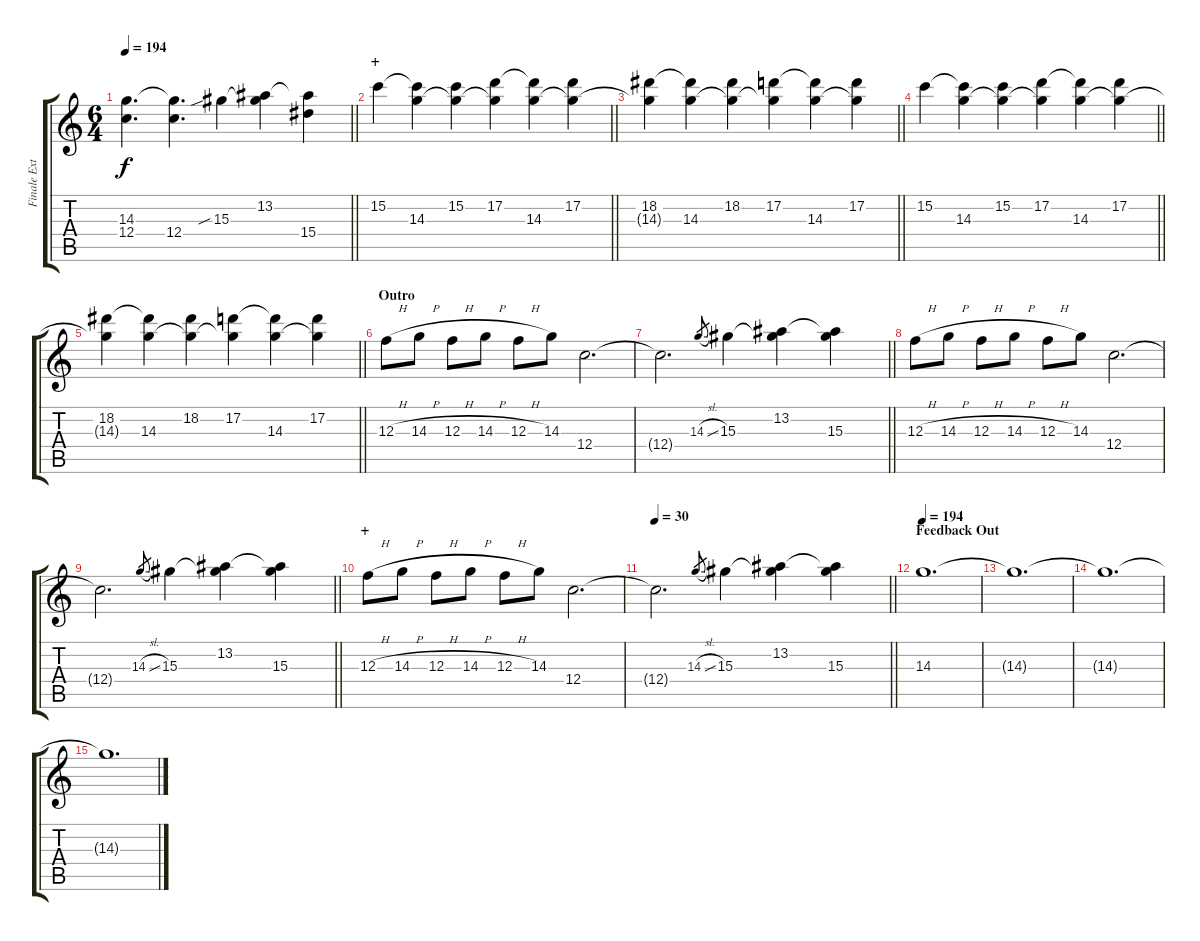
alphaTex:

\track ("Finale Extra" "Finale Ext") {instrument distortionguitar}
\staff {score tabs}
\tuning (D4 A3 F3 C3 G2 C2) {hide}
\ts (6 4)
\tempo 194
\clef g2
\barLineRight lightlight
\ks c
(14.3 12.4{t}).4{d dy f} (14.3{t} 12.4).4{d} 15.3{sib}.4 (13.2 15.3{t}).4 (13.2{t} 15.4).4 |
\section ("" "+")
\barLineRight lightlight
15.2.4 (15.2{t} 14.3).4 (15.2 14.3{t}).4 (17.2 14.3{t}).4 (17.2{t} 14.3).4 (17.2 14.3{t}).4 |
\barLineRight lightlight
(18.2 14.3{t}).4 (18.2{t} 14.3).4 (18.2 14.3{t}).4 (17.2 14.3{t}).4 (17.2{t} 14.3).4 (17.2 14.3{t}).4 |
\barLineRight lightlight
15.2.4 (15.2{t} 14.3).4 (15.2 14.3{t}).4 (17.2 14.3{t}).4 (17.2{t} 14.3).4 (17.2 14.3{t}).4 |
\barLineRight lightlight
(18.2 14.3{t}).4 (18.2{t} 14.3).4 (18.2 14.3{t}).4 (17.2 14.3{t}).4 (17.2{t} 14.3).4 (17.2 14.3{t}).4 |
\section ("" "Outro")
12.3{h}.8 14.3{h}.8 12.3{h}.8 14.3{h}.8 12.3{h}.8 14.3.8 12.4.2{d} |
\barLineRight lightlight
12.4{t}.2{d} 14.3{sl}.8{gr} 15.3.4 (13.2 15.3{t}).4 (13.2{t} 15.3).4 |
12.3{h}.8 14.3{h}.8 12.3{h}.8 14.3{h}.8 12.3{h}.8 14.3.8 12.4.2{d} |
\barLineRight lightlight
12.4{t}.2{d} 14.3{sl}.8{gr} 15.3.4 (13.2 15.3{t}).4 (13.2{t} 15.3).4 |
\section ("" "+")
12.3{h}.8 14.3{h}.8 12.3{h}.8 14.3{h}.8 12.3{h}.8 14.3.8 12.4.2{d} |
\tempo 30
\barLineRight lightlight
12.4{t}.2{d} 14.3{sl}.8{gr} 15.3.4 (13.2 15.3{t}).4 (13.2{t} 15.3).4 |
\section ("" "Feedback Out")
\tempo 194
14.3.1{d} |
14.3{t}.1{d} |
14.3{t}.1{d} |
14.3{t}.1{d}
